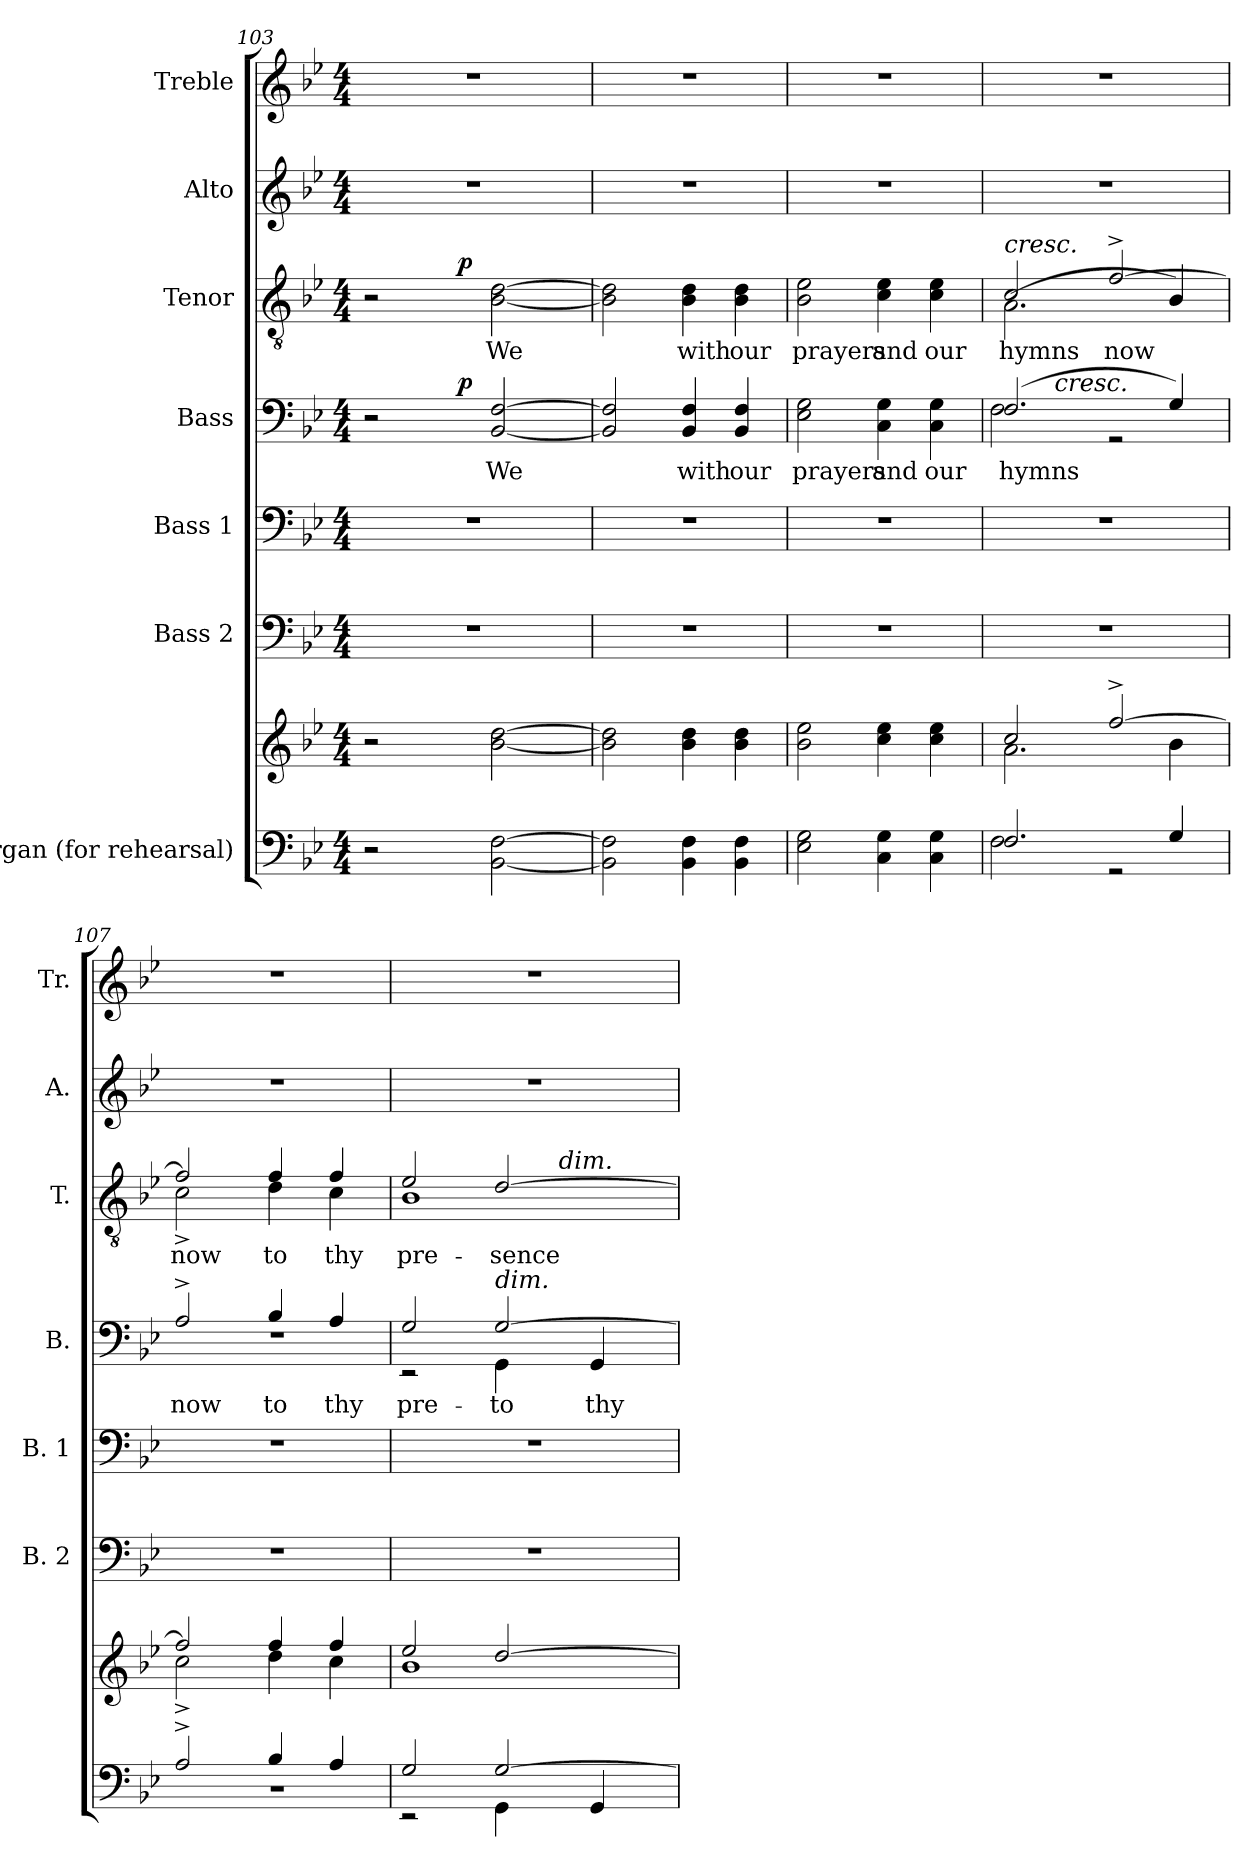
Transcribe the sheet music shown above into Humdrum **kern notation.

**kern	**kern	**kern	**kern	**kern	**text	**dynam	**kern	**text	**dynam	**kern	**kern
*part7	*part7	*part6	*part5	*part4	*part4	*part4	*part3	*part3	*part3	*part2	*part1
*staff8	*staff7	*staff6	*staff5	*staff4	*staff4	*staff4	*staff3	*staff3	*staff3	*staff2	*staff1
*I"Organ (for rehearsal)	*	*I"Bass 2	*I"Bass 1	*I"Bass	*	*	*I"Tenor	*	*	*I"Alto	*I"Treble
*	*	*I'B. 2	*I'B. 1	*I'B.	*	*	*I'T.	*	*	*I'A.	*I'Tr.
!!LO:LB:g=z
*clefF4	*clefG2	*clefF4	*clefF4	*clefF4	*	*	*clefGv2	*	*	*clefG2	*clefG2
*	*	*	*	*	*	*	*ITrd7c12	*	*	*	*
*k[b-e-]	*k[b-e-]	*k[b-e-]	*k[b-e-]	*k[b-e-]	*	*	*k[b-e-]	*	*	*k[b-e-]	*k[b-e-]
*B-:	*B-:	*B-:	*B-:	*B-:	*	*	*B-:	*	*	*B-:	*B-:
*M4/4	*M4/4	*M4/4	*M4/4	*M4/4	*	*	*M4/4	*	*	*M4/4	*M4/4
=103	=103	=103	=103	=103	=103	=103	=103	=103	=103	=103	=103
*	*	*	*	*^	*	*	*^	*	*	*	*
2r	2r	1r	1r	2r	4ryy	.	.	2r	4ryy	.	.	1r	1r
.	.	.	.	.	8ryy	.	.	.	8ryy	.	.	.	.
.	.	.	.	.	128ryy	.	.	.	128ryy	.	.	.	.
.	.	.	.	.	2ryy	.	p	.	2ryy	.	p	.	.
!	!	!	!	!	!	!LO:LY:b:color=#000000	!	!	!	!	!	!	!
!	!	!	!	!	!	!	!	!	!	!LO:LY:b:color=#000000	!	!	!
[2BB-i\ [2Fi	[2b-i\ [2ddi	.	.	[2BB-i/ [2Fi	.	We	.	[2BB-i\ [2Di	.	We	.	.	.
.	.	.	.	.	16...ryy	.	.	.	16...ryy	.	.	.	.
*	*	*	*	*v	*v	*	*	*	*	*	*	*	*
*	*	*	*	*	*	*	*v	*v	*	*	*	*
=104	=104	=104	=104	=104	=104	=104	=104	=104	=104	=104	=104
2BB-i\] 2Fi]	2b-i\] 2ddi]	1r	1r	2BB-i/] 2Fi]	.	.	2BB-i\] 2Di]	.	.	1r	1r
!	!	!	!	!	!LO:LY:b:color=#000000	!	!	!	!	!	!
!	!	!	!	!	!	!	!	!LO:LY:b:color=#000000	!	!	!
4BB-i\ 4Fi	4b-i\ 4ddi	.	.	4BB-i/ 4Fi	with	.	4BB-i\ 4Di	with	.	.	.
!	!	!	!	!	!LO:LY:b:color=#000000	!	!	!	!	!	!
!	!	!	!	!	!	!	!	!LO:LY:b:color=#000000	!	!	!
4BB-i\ 4Fi	4b-i\ 4ddi	.	.	4BB-i/ 4Fi	our	.	4BB-i\ 4Di	our	.	.	.
=105	=105	=105	=105	=105	=105	=105	=105	=105	=105	=105	=105
!	!	!	!	!	!LO:LY:b:color=#000000	!	!	!	!	!	!
!	!	!	!	!	!	!	!	!LO:LY:b:color=#000000	!	!	!
2E-i\ 2Gi	2b-i\ 2ee-i	1r	1r	2E-i\ 2Gi	prayers	.	2BB-i\ 2E-i	prayers	.	1r	1r
!	!	!	!	!	!LO:LY:b:color=#000000	!	!	!	!	!	!
!	!	!	!	!	!	!	!	!LO:LY:b:color=#000000	!	!	!
4Ci\ 4Gi	4cci\ 4ee-i	.	.	4Ci\ 4Gi	and	.	4Ci\ 4E-i	and	.	.	.
!	!	!	!	!	!LO:LY:b:color=#000000	!	!	!	!	!	!
!	!	!	!	!	!	!	!	!LO:LY:b:color=#000000	!	!	!
4Ci\ 4Gi	4cci\ 4ee-i	.	.	4Ci\ 4Gi	our	.	4Ci\ 4E-i	our	.	.	.
=106	=106	=106	=106	=106	=106	=106	=106	=106	=106	=106	=106
*^	*^	*	*	*	*	*	*	*	*	*	*
!	!	!	!	!	!	!	!LO:LY:a:color=#000000	!	!	!	!	!	!
*	*	*	*	*	*	*^	*	*	*	*	*	*	*
!	!	!	!	!	!	!	!	!LO:LY:b:color=#000000	!	!	!	!	!	!
!	!	!	!	!	!	!	!	!	!	!	!LO:LY:a:color=#000000	!	!	!
*	*	*	*	*	*	*	*	*	*	*^	*	*	*	*
!	!	!	!	!	!	!	!	!	!	!LO:TX:a:i:t=cresc.	!	!	!	!	!
!	!	!	!	!	!	!	!	!	!	!	!	!LO:LY:b:color=#000000	!	!	!
*	*	*	*	*	*	*	*^	*	*	*	*	*	*	*	*
2.Fi/	2Fi\	2cci/	2.ai\	1r	1r	(2.Fi/	2Fi\	8...ryy	hymns	.	2Ci/	(2.AAi\	hymns	.	1r	1r
!	!	!	!	!	!	!	!	!LO:TX:a:i:t=cresc.	!	!	!	!	!	!	!	!
.	.	.	.	.	.	.	.	2ryy	.	.	.	.	.	.	.	.
!	!	!	!	!	!	!	!	!	!	!	!	!	!LO:LY:a:color=#000000	!	!	!
.	2r	[2ff^i/	.	.	.	.	2r	.	.	.	[2F^i/	.	now	.	.	.
.	.	.	.	.	.	.	.	4ryy	.	.	.	.	.	.	.	.
4Gi/	.	.	4b-i\	.	.	4Gi/)	.	.	.	.	.	4BB-i/)	.	.	.	.
.	.	.	.	.	.	.	.	64ryy	.	.	.	.	.	.	.	.
*	*	*	*	*	*	*v	*v	*v	*	*	*	*	*	*	*	*
=107	=107	=107	=107	=107	=107	=107	=107	=107	=107	=107	=107	=107	=107	=107
*	*	*	*	*	*	*^	*	*	*	*	*	*	*	*
*	*	*	*	*	*	*	*^	*	*	*	*	*	*	*	*
!	!	!	!	!	!	!	!	!	!LO:LY:a:color=#000000	!	!	!	!	!	!	!
*	*	*	*	*	*	*	*v	*v	*	*	*	*	*	*	*	*
*	*	*	*	*	*	*	*^	*	*	*	*	*	*	*	*
!	!	!	!	!	!	!	!	!	!	!	!	!	!LO:LY:b:color=#000000	!	!	!
*	*	*	*	*	*	*	*v	*v	*	*	*	*	*	*	*	*
2A^i/	1r	2ffi/]	2cc^i\	1r	1r	2A^i/	1r	now	.	2Fi/]	2C^i\	now	.	1r	1r
!	!	!	!	!	!	!	!	!LO:LY:a:color=#000000	!	!	!	!	!	!	!
!	!	!	!	!	!	!	!	!	!	!	!	!LO:LY:a:color=#000000	!	!	!
!	!	!	!	!	!	!	!	!	!	!	!	!LO:LY:b:color=#000000	!	!	!
4B-i/	.	4ffi/	4ddi\	.	.	4B-i/	.	to	.	4Fi/	4Di\	to	.	.	.
!	!	!	!	!	!	!	!	!LO:LY:a:color=#000000	!	!	!	!	!	!	!
!	!	!	!	!	!	!	!	!	!	!	!	!LO:LY:a:color=#000000	!	!	!
!	!	!	!	!	!	!	!	!	!	!	!	!LO:LY:b:color=#000000	!	!	!
4Ai/	.	4ffi/	4cci\	.	.	4Ai/	.	thy	.	4Fi/	4Ci\	thy	.	.	.
*	*	*	*	*	*	*	*	*	*	*v	*v	*	*	*	*
=108	=108	=108	=108	=108	=108	=108	=108	=108	=108	=108	=108	=108	=108	=108
*	*	*	*	*	*	*	*	*	*	*^	*	*	*	*
!	!	!	!	!	!	!	!	!LO:LY:a:color=#000000	!	!	!	!	!	!	!
*	*	*	*	*	*	*	*	*	*	*v	*v	*	*	*	*
*	*	*	*	*	*	*	*	*	*	*^	*	*	*	*
!	!	!	!	!	!	!	!	!	!	!	!	!LO:LY:a:color=#000000	!	!	!
!	!	!	!	!	!	!	!	!	!	!	!	!LO:LY:b:color=#000000	!	!	!
*	*	*	*	*	*	*	*	*	*	*	*^	*	*	*	*
2Gi/	2r	2ee-i/	1b-i	1r	1r	2Gi/	2r	pre-	.	2E-i/	1BB-i	2ryy	pre-	.	1r	1r
!	!	!	!	!	!	!	!	!LO:LY:a:color=#000000	!	!	!	!	!	!	!	!
!	!	!	!	!	!	!	!	!LO:LY:b:color=#000000	!	!	!	!	!	!	!	!
!	!	!	!	!	!	!LO:TX:a:i:t=dim.	!	!	!	!	!	!	!	!	!	!
!	!	!	!	!	!	!	!	!	!	!	!	!	!LO:LY:a:color=#000000	!	!	!
[2Gi/	4GGi\	[2ddi/	.	.	.	[2Gi/	4GGi\	to	.	[2Di/	.	8ryy	-sence	.	.	.
.	.	.	.	.	.	.	.	.	.	.	.	32ryy	.	.	.	.
.	.	.	.	.	.	.	.	.	.	.	.	128ryy	.	.	.	.
!	!	!	!	!	!	!	!	!	!	!	!	!LO:TX:a:i:t=dim.	!	!	!	!
.	.	.	.	.	.	.	.	.	.	.	.	4ryy	.	.	.	.
!	!	!	!	!	!	!	!	!LO:LY:b:color=#000000	!	!	!	!	!	!	!	!
.	4GGi/	.	.	.	.	.	4GGi/	thy	.	.	.	.	.	.	.	.
.	.	.	.	.	.	.	.	.	.	.	.	16ryy	.	.	.	.
.	.	.	.	.	.	.	.	.	.	.	.	64.ryy	.	.	.	.
*v	*v	*	*	*	*	*v	*v	*	*	*v	*v	*v	*	*	*	*
*	*v	*v	*	*	*	*	*	*	*	*	*	*
=	=	=	=	=	=	=	=	=	=	=	=
*-	*-	*-	*-	*-	*-	*-	*-	*-	*-	*-	*-
